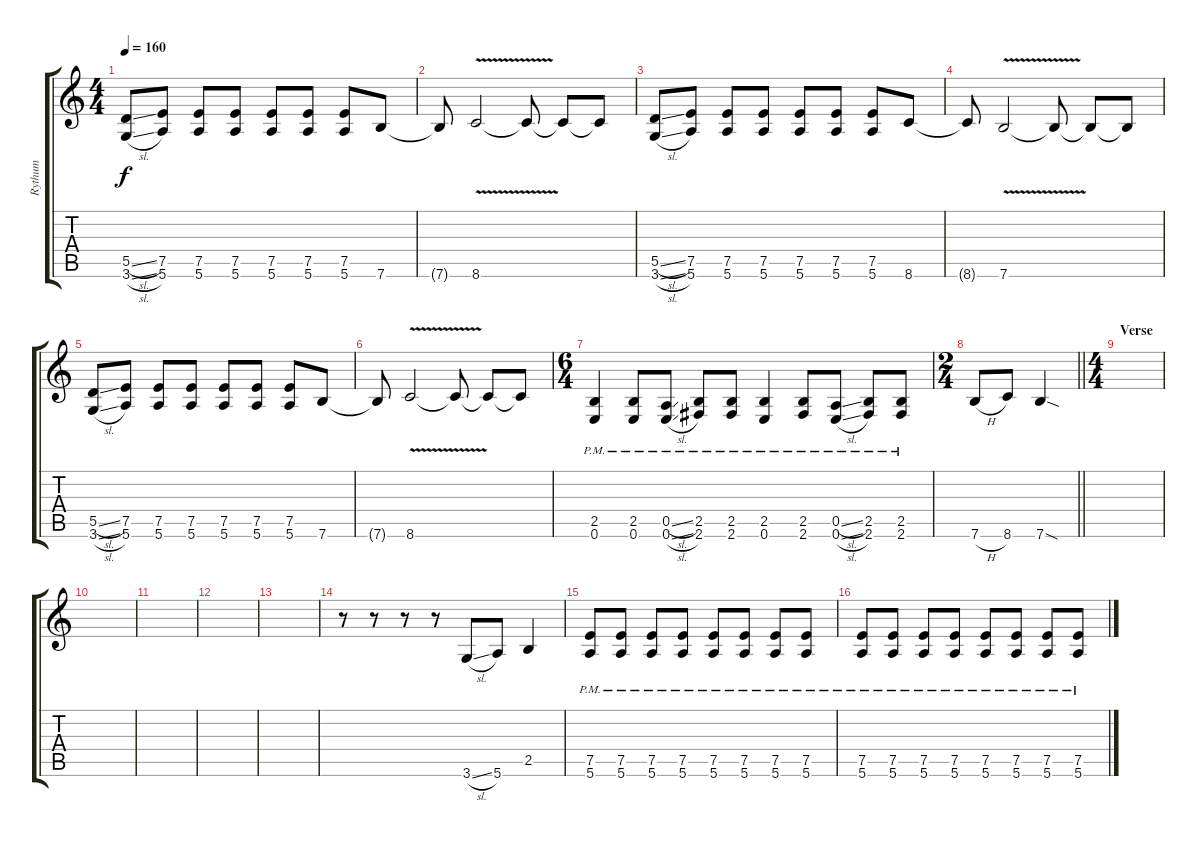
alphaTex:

\track ("Rythum" "Rythum") {instrument distortionguitar}
\staff {score tabs}
\tuning (E4 B3 G3 D3 A2 E2) {hide}
\ts (4 4)
\tempo 160
\clef g2
\ks c
(5.5{sl} 3.6{sl}).8{dy f} (7.5 5.6).8 (7.5 5.6).8 (7.5 5.6).8 (7.5 5.6).8 (7.5 5.6).8 (7.5 5.6).8 7.6.8 |
7.6{t}.8 8.6{v}.2 8.6{t}.8 8.6{t}.8 8.6{t}.8 |
(5.5{sl} 3.6{sl}).8 (7.5 5.6).8 (7.5 5.6).8 (7.5 5.6).8 (7.5 5.6).8 (7.5 5.6).8 (7.5 5.6).8 8.6.8 |
8.6{t}.8 7.6{v}.2 7.6{t}.8 7.6{t}.8 7.6{t}.8 |
(5.5{sl} 3.6{sl}).8 (7.5 5.6).8 (7.5 5.6).8 (7.5 5.6).8 (7.5 5.6).8 (7.5 5.6).8 (7.5 5.6).8 7.6.8 |
7.6{t}.8 8.6{v}.2 8.6{t}.8 8.6{t}.8 8.6{t}.8 |
\ts (6 4)
(2.5{pm} 0.6{pm}).4 (2.5{pm} 0.6{pm}).8 (0.5{sl pm} 0.6{sl pm}).8 (2.5{pm} 2.6{pm}).8 (2.5{pm} 2.6{pm}).8 (2.5{pm} 0.6{pm}).4 (2.5{pm} 2.6{pm}).8 (0.5{sl pm} 0.6{sl pm}).8 (2.5{pm} 2.6{pm}).8 (2.5{pm} 2.6{pm}).8 |
\ts (2 4)
\barLineRight lightlight
7.6{h}.8 8.6.8 7.6{sod}.4 |
\ts (4 4)
\section ("" "Verse ")
|
|
|
|
|
r.8 r.8 r.8 r.8 3.6{sl}.8 5.6.8 2.5.4 |
(7.5{pm} 5.6{pm}).8{volume 13} (7.5{pm} 5.6{pm}).8 (7.5{pm} 5.6{pm}).8 (7.5{pm} 5.6{pm}).8 (7.5{pm} 5.6{pm}).8 (7.5{pm} 5.6{pm}).8 (7.5{pm} 5.6{pm}).8 (7.5{pm} 5.6{pm}).8 |
(7.5{pm} 5.6{pm}).8 (7.5{pm} 5.6{pm}).8 (7.5{pm} 5.6{pm}).8 (7.5{pm} 5.6{pm}).8 (7.5{pm} 5.6{pm}).8 (7.5{pm} 5.6{pm}).8 (7.5{pm} 5.6{pm}).8 (7.5{pm} 5.6{pm}).8
